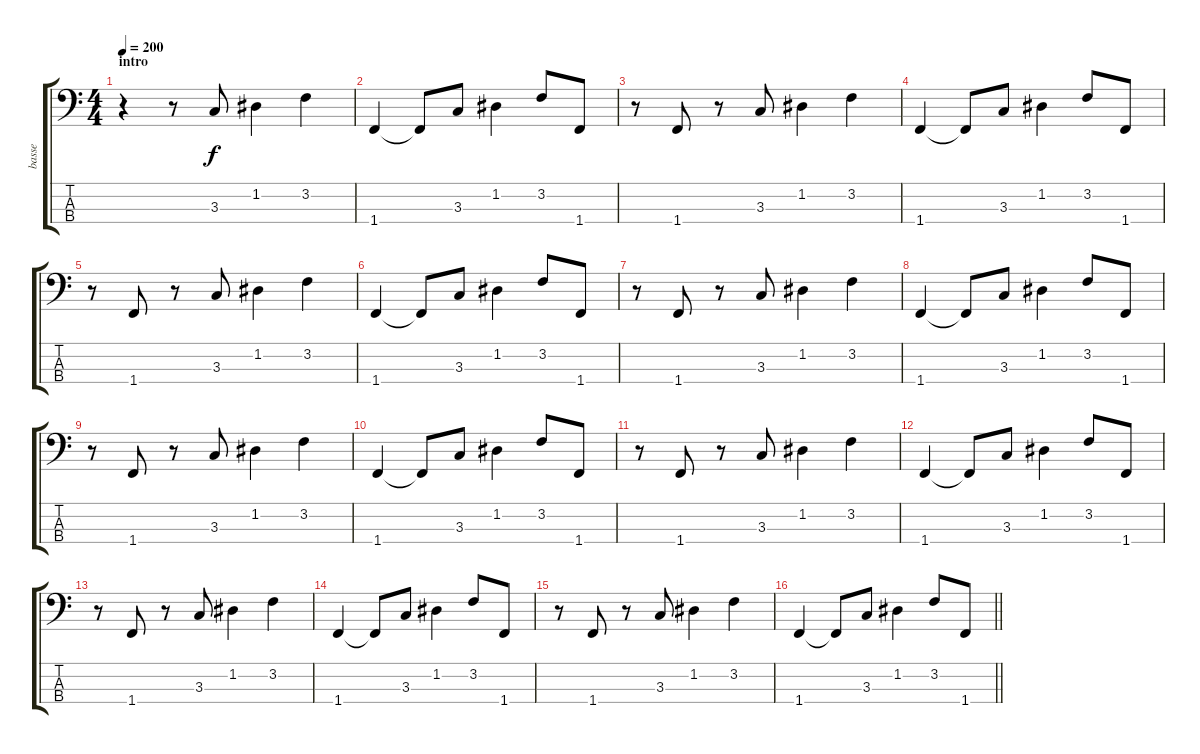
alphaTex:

\track ("basse" "basse") {instrument fretlessbass}
\staff {score tabs}
\tuning (G2 D2 A1 E1) {hide}
\ts (4 4)
\section ("" "intro")
\tempo 200
\clef f4
\ks c
r.4{dy f instrument fretlessbass} r.8 3.3.8 1.2.4 3.2.4 |
1.4.4 1.4{t}.8 3.3.8 1.2.4 3.2.8 1.4.8 |
r.8 1.4.8 r.8 3.3.8 1.2.4 3.2.4 |
1.4.4 1.4{t}.8 3.3.8 1.2.4 3.2.8 1.4.8 |
r.8 1.4.8 r.8 3.3.8 1.2.4 3.2.4 |
1.4.4 1.4{t}.8 3.3.8 1.2.4 3.2.8 1.4.8 |
r.8 1.4.8 r.8 3.3.8 1.2.4 3.2.4 |
1.4.4 1.4{t}.8 3.3.8 1.2.4 3.2.8 1.4.8 |
r.8 1.4.8 r.8 3.3.8 1.2.4 3.2.4 |
1.4.4 1.4{t}.8 3.3.8 1.2.4 3.2.8 1.4.8 |
r.8 1.4.8 r.8 3.3.8 1.2.4 3.2.4 |
1.4.4 1.4{t}.8 3.3.8 1.2.4 3.2.8 1.4.8 |
r.8 1.4.8 r.8 3.3.8 1.2.4 3.2.4 |
1.4.4 1.4{t}.8 3.3.8 1.2.4 3.2.8 1.4.8 |
r.8 1.4.8 r.8 3.3.8 1.2.4 3.2.4 |
\barLineRight lightlight
1.4.4 1.4{t}.8 3.3.8 1.2.4 3.2.8 1.4.8
